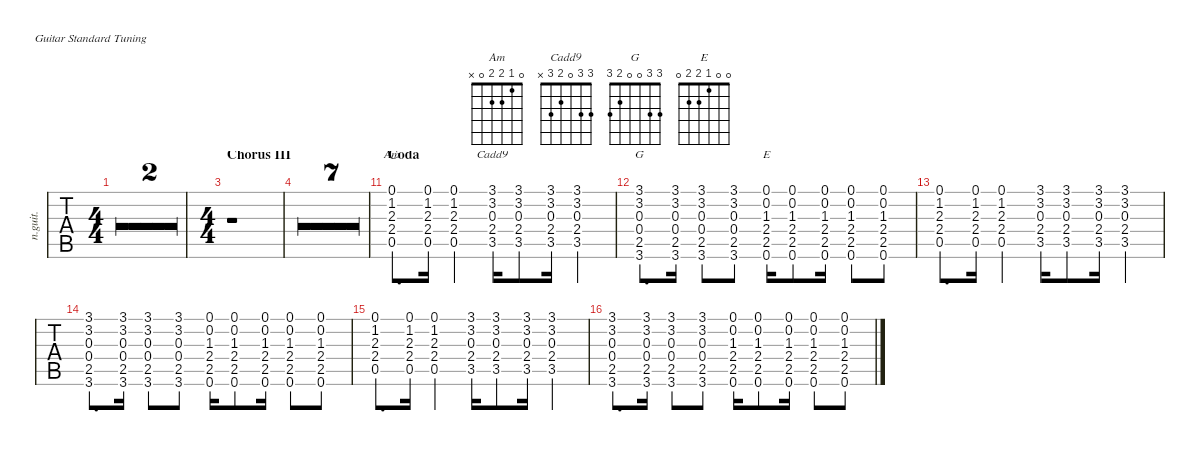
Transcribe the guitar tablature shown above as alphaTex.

\defaultSystemsLayout 4
\hideDynamics
\bracketExtendMode nobrackets
\otherSystemsTrackNameOrientation horizontal
\track ("Nylon/Steel Guitar 3" "n.guit.") {defaultSystemsLayout 4 multiBarRest instrument acousticguitarnylon}
\staff {tabs}
\tuning (E4 B3 G3 D3 A2 E2)
\chord ("Am" 0 1 2 2 0 x) {showfingering false}
\chord ("Cadd9" 3 3 0 2 3 x) {showfingering false}
\chord ("G" 3 3 0 0 2 3) {showfingering false}
\chord ("E" 0 0 1 2 2 0) {showfingering false}
\ts (4 4)
\tempo 70
\clef g2
\ks c
r.1{dy mf} |
\ts (2 4)
\beaming (8 2 2)
r.2 |
\ts (4 4)
\beaming (8 2 2 2 2)
\section ("" "Chorus III")
r.1 |
r.1 |
r.1 |
r.1 |
r.1 |
r.1 |
r.1 |
r.1 |
\section ("" "Coda")
(0.5 2.4 2.3 1.2 0.1).8{d ch "Am" instrument acousticguitarnylon} (0.5 2.4 2.3 1.2 0.1).16 (0.5 2.4 2.3 1.2 0.1).4 (3.1 3.2 0.3 2.4 3.5).16{ch "Cadd9"} (3.1 3.2 0.3 2.4 3.5).8 (3.1 3.2 0.3 2.4 3.5).16 (3.1 3.2 0.3 2.4 3.5).4 |
(3.1 3.2 0.3 0.4 2.5 3.6).8{d ch "G"} (3.1 3.2 0.3 0.4 2.5 3.6).16 (3.1 3.2 0.3 0.4 2.5 3.6).8 (3.1 3.2 0.3 0.4 2.5 3.6).8 (0.6 2.5 2.4 1.3{acc #} 0.2 0.1).16{ch "E"} (0.6 2.5 2.4 1.3{acc #} 0.2 0.1).8 (0.6 2.5 2.4 1.3{acc #} 0.2 0.1).16 (0.6 2.5 2.4 1.3{acc #} 0.2 0.1).8 (0.6 2.5 2.4 1.3{acc #} 0.2 0.1).8 |
(0.5 2.4 2.3 1.2 0.1).8{d} (0.5 2.4 2.3 1.2 0.1).16 (0.5 2.4 2.3 1.2 0.1).4 (3.1 3.2 0.3 2.4 3.5).16 (3.1 3.2 0.3 2.4 3.5).8 (3.1 3.2 0.3 2.4 3.5).16 (3.1 3.2 0.3 2.4 3.5).4 |
(3.1 3.2 0.3 0.4 2.5 3.6).8{d} (3.1 3.2 0.3 0.4 2.5 3.6).16 (3.1 3.2 0.3 0.4 2.5 3.6).8 (3.1 3.2 0.3 0.4 2.5 3.6).8 (0.6 2.5 2.4 1.3{acc #} 0.2 0.1).16 (0.6 2.5 2.4 1.3{acc #} 0.2 0.1).8 (0.6 2.5 2.4 1.3{acc #} 0.2 0.1).16 (0.6 2.5 2.4 1.3{acc #} 0.2 0.1).8 (0.6 2.5 2.4 1.3{acc #} 0.2 0.1).8 |
(0.5 2.4 2.3 1.2 0.1).8{d} (0.5 2.4 2.3 1.2 0.1).16 (0.5 2.4 2.3 1.2 0.1).4 (3.1 3.2 0.3 2.4 3.5).16 (3.1 3.2 0.3 2.4 3.5).8 (3.1 3.2 0.3 2.4 3.5).16 (3.1 3.2 0.3 2.4 3.5).4 |
(3.1 3.2 0.3 0.4 2.5 3.6).8{d} (3.1 3.2 0.3 0.4 2.5 3.6).16 (3.1 3.2 0.3 0.4 2.5 3.6).8 (3.1 3.2 0.3 0.4 2.5 3.6).8 (0.6 2.5 2.4 1.3{acc #} 0.2 0.1).16 (0.6 2.5 2.4 1.3{acc #} 0.2 0.1).8 (0.6 2.5 2.4 1.3{acc #} 0.2 0.1).16 (0.6 2.5 2.4 1.3{acc #} 0.2 0.1).8 (0.6 2.5 2.4 1.3{acc #} 0.2 0.1).8
